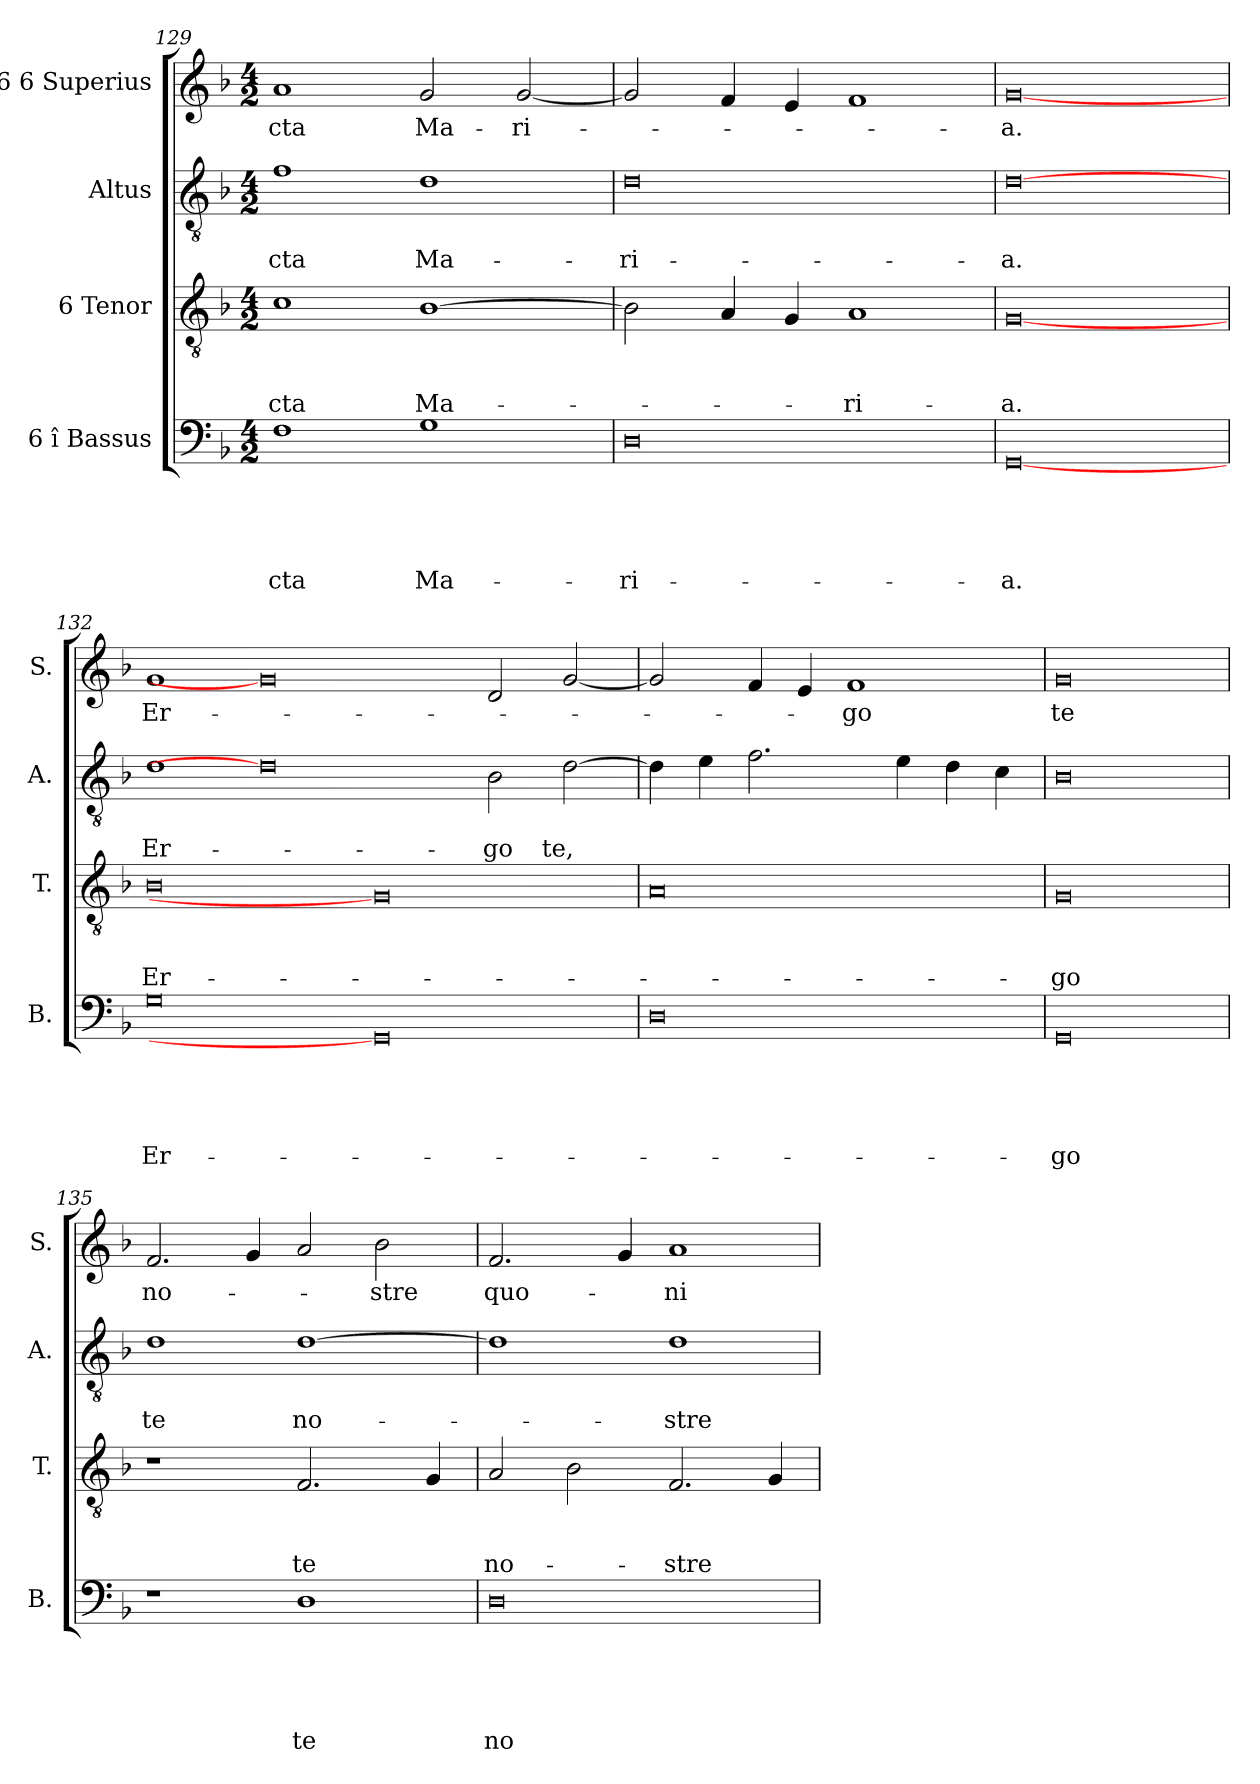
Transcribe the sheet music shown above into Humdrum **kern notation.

**kern	**text	**text	**text	**text	**text	**kern	**text	**text	**text	**kern	**text	**text	**kern	**text
*part4	*part4	*part4	*part4	*part4	*part4	*part3	*part3	*part3	*part3	*part2	*part2	*part2	*part1	*part1
*staff4	*staff4	*staff4	*staff4	*staff4	*staff4	*staff3	*staff3	*staff3	*staff3	*staff2	*staff2	*staff2	*staff1	*staff1
*I"6 î Bassus	*	*	*	*	*	*I"6 Tenor	*	*	*	*I"Altus	*	*	*I"6 6 Superius	*
*I'B.	*	*	*	*	*	*I'T.	*	*	*	*I'A.	*	*	*I'S.	*
*clefF4	*	*	*	*	*	*clefGv2	*	*	*	*clefGv2	*	*	*clefG2	*
*k[b-]	*	*	*	*	*	*k[b-]	*	*	*	*k[b-]	*	*	*k[b-]	*
*F:	*	*	*	*	*	*F:	*	*	*	*F:	*	*	*F:	*
*M4/2	*	*	*	*	*	*M4/2	*	*	*	*M4/2	*	*	*M4/2	*
=129	=129	=129	=129	=129	=129	=129	=129	=129	=129	=129	=129	=129	=129	=129
!	!	!	!	!	!LO:LY:b	!	!	!	!LO:LY:b	!	!	!LO:LY:b	!	!LO:LY:b
1F	.	.	.	.	-cta	1c	.	.	-cta	1f	.	-cta	1a	-cta
!	!	!	!	!	!LO:LY:b	!	!	!	!LO:LY:b	!	!	!LO:LY:b	!	!LO:LY:b
1G	.	.	.	.	Ma-	[>1B-	.	.	Ma-	1d	.	Ma-	2g/	Ma-
!	!	!	!	!	!	!	!	!	!	!	!	!	!	!LO:LY:b
.	.	.	.	.	.	.	.	.	.	.	.	.	[<2g/	-ri-
=130	=130	=130	=130	=130	=130	=130	=130	=130	=130	=130	=130	=130	=130	=130
!	!	!	!	!	!LO:LY:b:rj	!	!	!	!	!	!	!LO:LY:b:rj	!	!
0D	.	.	.	.	-ri-	2B-\]	.	.	.	0d	.	-ri-	2g/]	.
.	.	.	.	.	.	4A/	.	.	.	.	.	.	4f/	.
.	.	.	.	.	.	4G/	.	.	.	.	.	.	4e/	.
!	!	!	!	!	!	!	!	!	!LO:LY:b	!	!	!	!	!
.	.	.	.	.	.	1A	.	.	-ri-	.	.	.	1f	.
=131	=131	=131	=131	=131	=131	=131	=131	=131	=131	=131	=131	=131	=131	=131
!	!	!	!	!	!LO:LY:b	!	!	!	!LO:LY:b	!	!	!LO:LY:b	!	!LO:LY:b
[0GG	.	.	.	.	-a.	[0G	.	.	-a.	[0d	.	-a.	[0g	-a.
!!LO:PB:g=z
=132	=132	=132	=132	=132	=132	=132	=132	=132	=132	=132	=132	=132	=132	=132
!	!	!	!	!	!LO:LY:b	!	!	!	!LO:LY:b	!	!	!LO:LY:b	!	!LO:LY:b
0G	.	.	.	.	Er-	0B-	.	.	Er-	1d	.	Er-	1g	Er-
.	.	.	.	.	.	.	.	.	.	0d]	.	.	0g]	.
0GG]	.	.	.	.	.	0G]	.	.	.	.	.	.	.	.
!	!	!	!	!	!	!	!	!	!	!	!	!LO:LY:b	!	!
.	.	.	.	.	.	.	.	.	.	2B-\	.	-go	2d/	.
!	!	!	!	!	!	!	!	!	!	!	!	!LO:LY:b	!	!
.	.	.	.	.	.	.	.	.	.	[>2d\	.	te,	[<2g/	.
=133	=133	=133	=133	=133	=133	=133	=133	=133	=133	=133	=133	=133	=133	=133
0D	.	.	.	.	.	0A	.	.	.	4d\]	.	.	2g/]	.
.	.	.	.	.	.	.	.	.	.	4e\	.	.	.	.
.	.	.	.	.	.	.	.	.	.	2.f\	.	.	4f/	.
.	.	.	.	.	.	.	.	.	.	.	.	.	4e/	.
!	!	!	!	!	!	!	!	!	!	!	!	!	!	!LO:LY:b
.	.	.	.	.	.	.	.	.	.	.	.	.	1f	-go
.	.	.	.	.	.	.	.	.	.	4e\	.	.	.	.
.	.	.	.	.	.	.	.	.	.	4d\	.	.	.	.
.	.	.	.	.	.	.	.	.	.	4c\	.	.	.	.
=134	=134	=134	=134	=134	=134	=134	=134	=134	=134	=134	=134	=134	=134	=134
!	!	!	!	!	!LO:LY:b	!	!	!	!LO:LY:b	!	!	!	!	!LO:LY:b:rj
0GG	.	.	.	.	-go	0G	.	.	-go	0B-	.	.	0g	te
=135	=135	=135	=135	=135	=135	=135	=135	=135	=135	=135	=135	=135	=135	=135
!	!	!	!	!	!	!	!	!	!	!	!	!LO:LY:b	!	!LO:LY:b
1r	.	.	.	.	.	1r	.	.	.	1d	.	te	2.f/	no-
.	.	.	.	.	.	.	.	.	.	.	.	.	4g/	.
!	!	!	!	!	!LO:LY:b	!	!	!	!LO:LY:b	!	!	!LO:LY:b	!	!
1D	.	.	.	.	te	2.F/	.	.	te	[>1d	.	no-	2a/	.
!	!	!	!	!	!	!	!	!	!	!	!	!	!	!LO:LY:b
.	.	.	.	.	.	.	.	.	.	.	.	.	2b-\	-stre
.	.	.	.	.	.	4G/	.	.	.	.	.	.	.	.
=136	=136	=136	=136	=136	=136	=136	=136	=136	=136	=136	=136	=136	=136	=136
!	!	!	!	!	!LO:LY:b	!	!	!	!LO:LY:b	!	!	!	!	!LO:LY:b
0D	.	.	.	.	no-	2A/	.	.	no-	1d]	.	.	2.f/	quo-
.	.	.	.	.	.	2B-\	.	.	.	.	.	.	.	.
.	.	.	.	.	.	.	.	.	.	.	.	.	4g/	.
!	!	!	!	!	!	!	!	!	!LO:LY:b	!	!	!LO:LY:b	!	!LO:LY:b
.	.	.	.	.	.	2.F/	.	.	-stre	1d	.	-stre	1a	-ni-
.	.	.	.	.	.	4G/	.	.	.	.	.	.	.	.
=	=	=	=	=	=	=	=	=	=	=	=	=	=	=
*-	*-	*-	*-	*-	*-	*-	*-	*-	*-	*-	*-	*-	*-	*-
